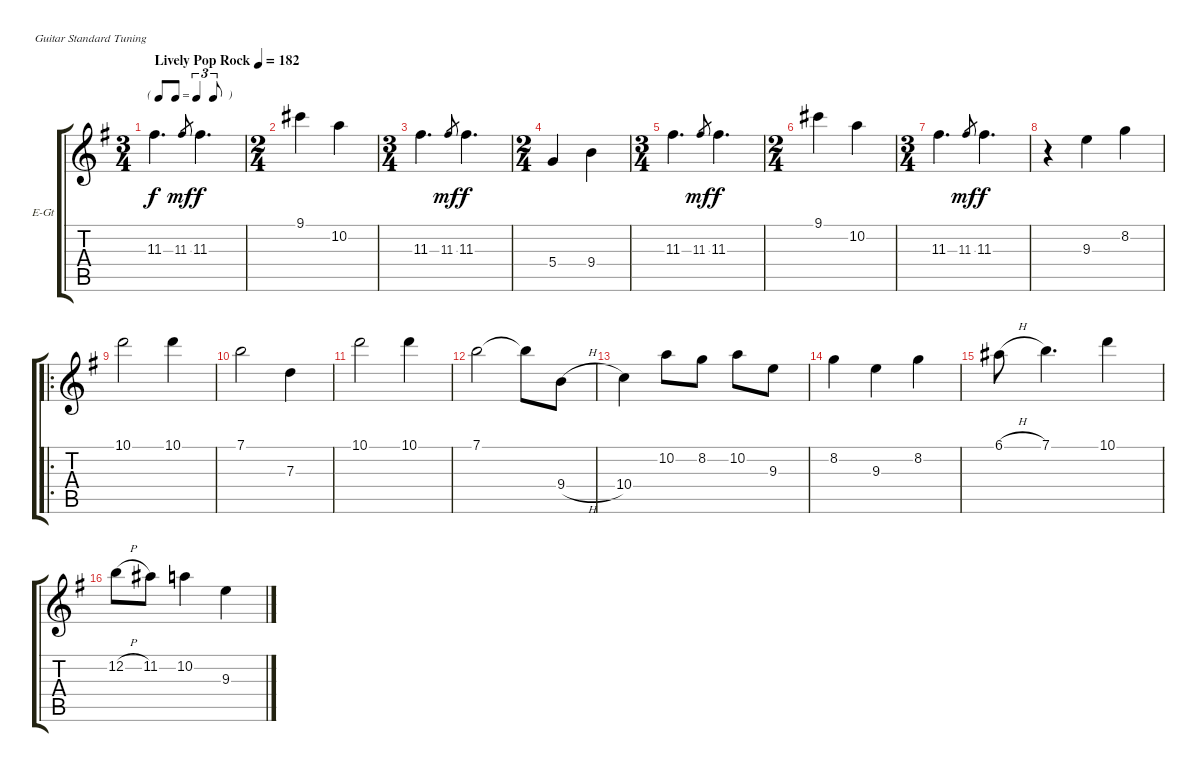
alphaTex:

\bracketExtendMode groupsimilarinstruments
\firstSystemTrackNameOrientation horizontal
\otherSystemsTrackNameOrientation horizontal
\track ("Wes" "E-Gt") {instrument electricguitarjazz}
\staff {score tabs}
\tuning (E4 B3 G3 D3 A2 E2)
\ts (3 4)
\beaming (8 2 2 2)
\tf triplet8th
\tempo (182 "Lively Pop Rock")
\clef g2
\ks g
11.3.4{d dy f instrument electricguitarjazz} 11.3.8{gr dy mf} 11.3.4{d dy f} |
\ts (2 4)
\beaming (8 2 2)
9.1.4 10.2.4 |
\ts (3 4)
\beaming (8 2 2 2)
11.3.4{d} 11.3.8{gr dy mf} 11.3.4{d dy f} |
\ts (2 4)
\beaming (8 2 2)
5.4.4 9.4.4 |
\ts (3 4)
\beaming (8 2 2 2)
11.3.4{d} 11.3.8{gr dy mf} 11.3.4{d dy f} |
\ts (2 4)
\beaming (8 2 2)
9.1.4 10.2.4 |
\ts (3 4)
\beaming (8 2 2 2)
11.3.4{d} 11.3.8{gr dy mf} 11.3.4{d dy f} |
r.4 9.3.4 8.2.4 |
\ro
\ks eminor
10.1.2 10.1.4 |
7.1.2 7.3.4 |
10.1.2 10.1.4 |
7.1.2 7.1{t}.8 9.4{h}.8 |
\ks g
10.4.4 10.2.8 8.2.8 10.2.8 9.3.8 |
8.2.4 9.3.4 8.2.4 |
\ks eminor
6.1{h}.8 7.1.4{d} 10.1.4 |
12.2{h}.8 11.2.8 10.2.4 9.3.4
